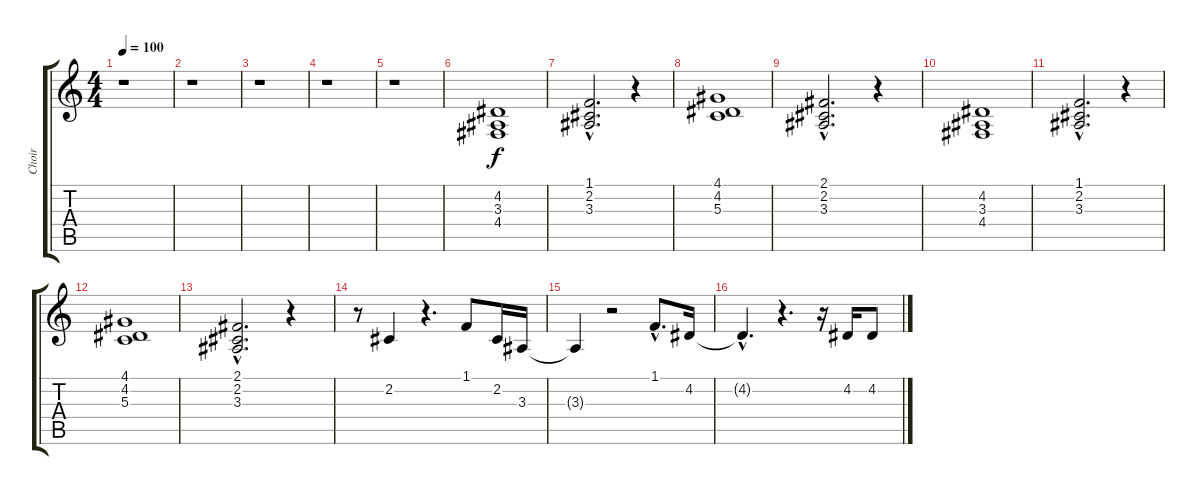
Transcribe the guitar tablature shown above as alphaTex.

\track ("Choir" "Choir") {instrument pad4choir}
\staff {score tabs}
\tuning (E4 B3 G3 D3 A2 E2) {hide}
\ts (4 4)
\tempo 100
\clef g2
\ks c
r.1{dy f} |
r.1 |
r.1 |
r.1 |
r.1 |
(4.2 3.3 4.4).1 |
(1.1{hac} 2.2{hac} 3.3{hac}).2{d} r.4 |
(4.1 4.2 5.3).1 |
(2.1{hac} 2.2{hac} 3.3{hac}).2{d} r.4 |
(4.2 3.3 4.4).1 |
(1.1{hac} 2.2{hac} 3.3{hac}).2{d} r.4 |
(4.1 4.2 5.3).1 |
(2.1{hac} 2.2{hac} 3.3{hac}).2{d} r.4 |
r.8 2.2.4 r.4{d} 1.1.8 2.2.16 3.3.16 |
3.3{t}.4 r.2 1.1{hac}.8{d} 4.2.16 |
4.2{hac t}.4{d} r.4{d} r.16 4.2.16 4.2.8
